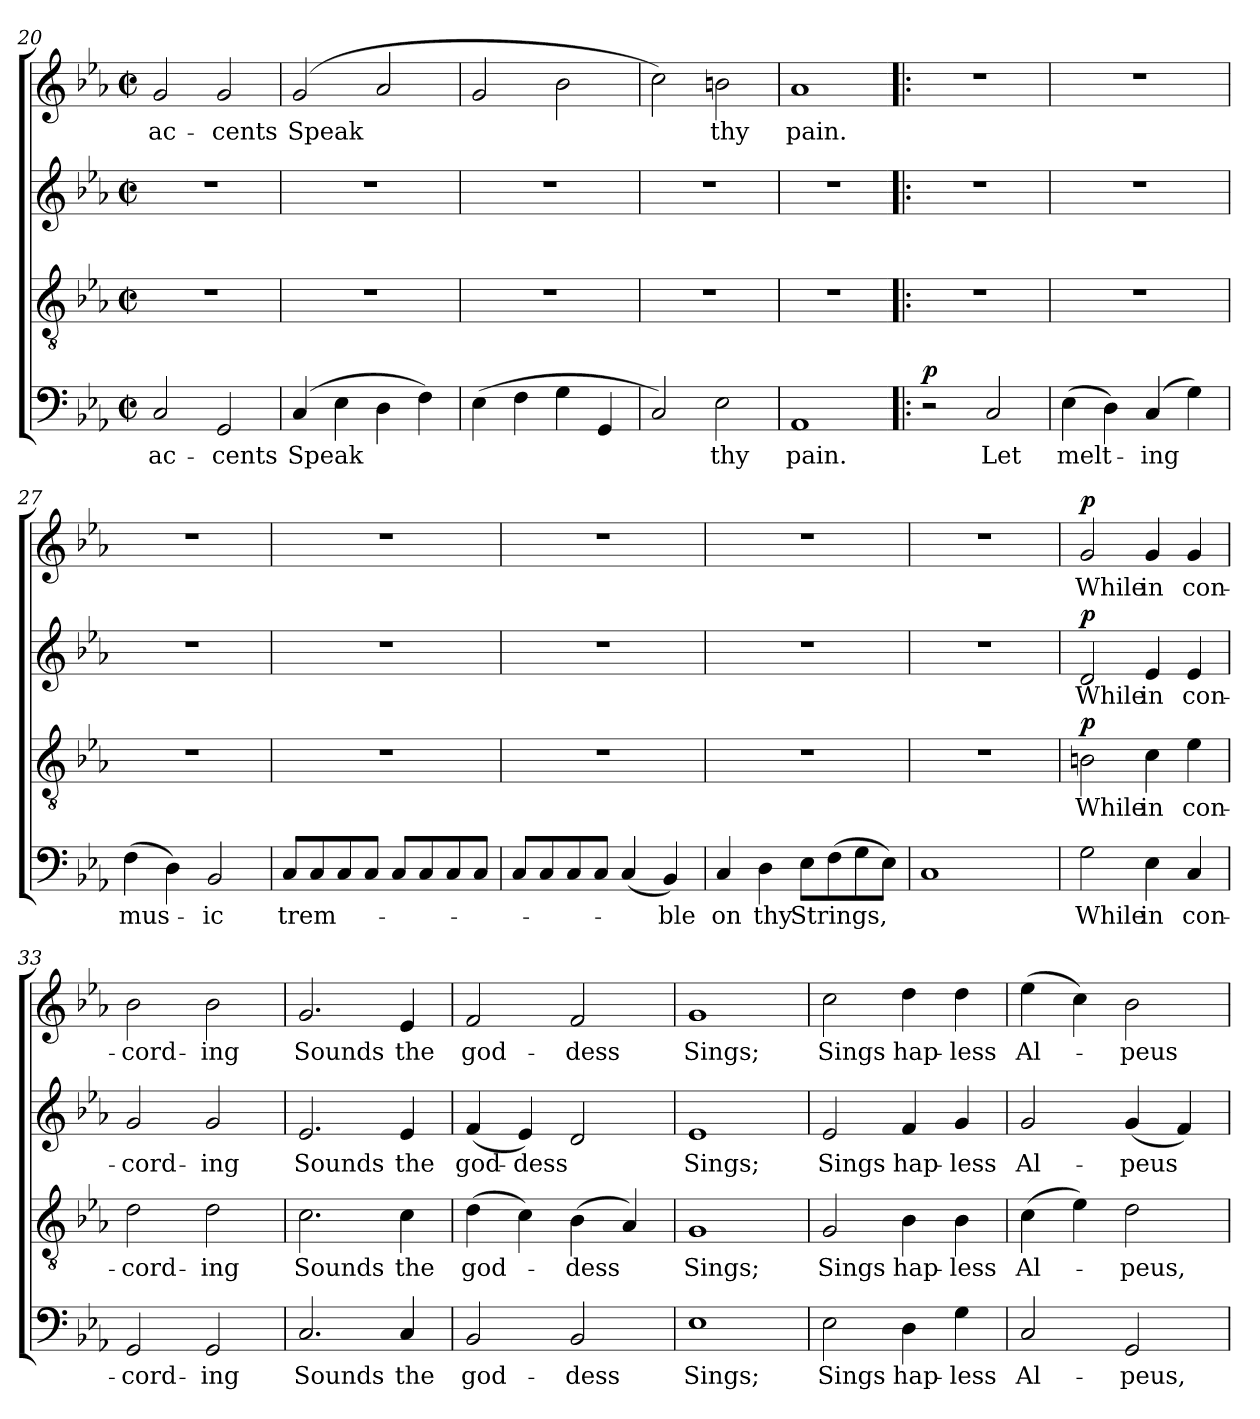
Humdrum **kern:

**kern	**text	**dynam	**kern	**text	**dynam	**kern	**text	**dynam	**kern	**text	**dynam
*part4	*part4	*part4	*part3	*part3	*part3	*part2	*part2	*part2	*part1	*part1	*part1
*staff4	*staff4	*staff4	*staff3	*staff3	*staff3	*staff2	*staff2	*staff2	*staff1	*staff1	*staff1
*clefF4	*	*	*clefGv2	*	*	*clefG2	*	*	*clefG2	*	*
*k[b-e-a-]	*	*	*k[b-e-a-]	*	*	*k[b-e-a-]	*	*	*k[b-e-a-]	*	*
*E-:	*	*	*E-:	*	*	*E-:	*	*	*E-:	*	*
*M2/2	*	*	*M2/2	*	*	*M2/2	*	*	*M2/2	*	*
*met(c|)	*	*	*met(c|)	*	*	*met(c|)	*	*	*met(c|)	*	*
=20	=20	=20	=20	=20	=20	=20	=20	=20	=20	=20	=20
!	!LO:LY:b	!	!	!	!	!	!	!	!	!LO:LY:b	!
2C/	ac-	.	1r	.	.	1r	.	.	2g/	ac-	.
!	!LO:LY:b	!	!	!	!	!	!	!	!	!LO:LY:b	!
2GG/	-cents	.	.	.	.	.	.	.	2g/	-cents	.
=21	=21	=21	=21	=21	=21	=21	=21	=21	=21	=21	=21
!	!LO:LY:b	!	!	!	!	!	!	!	!	!LO:LY:b	!
(4C/	Speak	.	1r	.	.	1r	.	.	(2g/	Speak	.
4E-\	.	.	.	.	.	.	.	.	.	.	.
4D\	.	.	.	.	.	.	.	.	2a-/	.	.
4F\)	.	.	.	.	.	.	.	.	.	.	.
!!LO:LB:g=z
=22	=22	=22	=22	=22	=22	=22	=22	=22	=22	=22	=22
(>4E-\	.	.	1r	.	.	1r	.	.	2g/	.	.
4F\	.	.	.	.	.	.	.	.	.	.	.
4G\	.	.	.	.	.	.	.	.	2b-\	.	.
4GG/	.	.	.	.	.	.	.	.	.	.	.
=23	=23	=23	=23	=23	=23	=23	=23	=23	=23	=23	=23
2C/)	.	.	1r	.	.	1r	.	.	2cc\)	.	.
!	!LO:LY:b	!	!	!	!	!	!	!	!	!LO:LY:b	!
2E-\	thy	.	.	.	.	.	.	.	2bn\	thy	.
=24	=24	=24	=24	=24	=24	=24	=24	=24	=24	=24	=24
!	!LO:LY:b	!	!	!	!	!	!	!	!	!LO:LY:b	!
1AA-	pain.	.	1r	.	.	1r	.	.	1a-	pain.	.
=25!|:	=25!|:	=25!|:	=25!|:	=25!|:	=25!|:	=25!|:	=25!|:	=25!|:	=25!|:	=25!|:	=25!|:
!	!	!LO:DY:a	!	!	!	!	!	!	!	!	!
2r	.	p	1r	.	.	1r	.	.	1r	.	.
!	!LO:LY:b	!	!	!	!	!	!	!	!	!	!
2C/	Let	.	.	.	.	.	.	.	.	.	.
=26	=26	=26	=26	=26	=26	=26	=26	=26	=26	=26	=26
!	!LO:LY:b	!	!	!	!	!	!	!	!	!	!
(>4E-\	melt-	.	1r	.	.	1r	.	.	1r	.	.
4D\)	.	.	.	.	.	.	.	.	.	.	.
!	!LO:LY:b	!	!	!	!	!	!	!	!	!	!
(4C/	-ing	.	.	.	.	.	.	.	.	.	.
4G\)	.	.	.	.	.	.	.	.	.	.	.
=27	=27	=27	=27	=27	=27	=27	=27	=27	=27	=27	=27
!	!LO:LY:b	!	!	!	!	!	!	!	!	!	!
(>4F\	mus-	.	1r	.	.	1r	.	.	1r	.	.
4D\)	.	.	.	.	.	.	.	.	.	.	.
!	!LO:LY:b	!	!	!	!	!	!	!	!	!	!
2BB-/	-ic	.	.	.	.	.	.	.	.	.	.
=28	=28	=28	=28	=28	=28	=28	=28	=28	=28	=28	=28
!	!LO:LY:b	!	!	!	!	!	!	!	!	!	!
8C/L	trem-	.	1r	.	.	1r	.	.	1r	.	.
8C/	.	.	.	.	.	.	.	.	.	.	.
8C/	.	.	.	.	.	.	.	.	.	.	.
8C/J	.	.	.	.	.	.	.	.	.	.	.
8C/L	.	.	.	.	.	.	.	.	.	.	.
8C/	.	.	.	.	.	.	.	.	.	.	.
8C/	.	.	.	.	.	.	.	.	.	.	.
8C/J	.	.	.	.	.	.	.	.	.	.	.
=29	=29	=29	=29	=29	=29	=29	=29	=29	=29	=29	=29
8C/L	.	.	1r	.	.	1r	.	.	1r	.	.
8C/	.	.	.	.	.	.	.	.	.	.	.
8C/	.	.	.	.	.	.	.	.	.	.	.
8C/J	.	.	.	.	.	.	.	.	.	.	.
(<4C/	.	.	.	.	.	.	.	.	.	.	.
!	!LO:LY:b	!	!	!	!	!	!	!	!	!	!
4BB-/)	-ble	.	.	.	.	.	.	.	.	.	.
=30	=30	=30	=30	=30	=30	=30	=30	=30	=30	=30	=30
!	!LO:LY:b	!	!	!	!	!	!	!	!	!	!
4C/	on	.	1r	.	.	1r	.	.	1r	.	.
!	!LO:LY:b	!	!	!	!	!	!	!	!	!	!
4D\	thy	.	.	.	.	.	.	.	.	.	.
!	!LO:LY:b	!	!	!	!	!	!	!	!	!	!
8E-\L	Strings,	.	.	.	.	.	.	.	.	.	.
(>8F\	.	.	.	.	.	.	.	.	.	.	.
8G\	.	.	.	.	.	.	.	.	.	.	.
8E-\J)	.	.	.	.	.	.	.	.	.	.	.
!!LO:PB:g=z
=31	=31	=31	=31	=31	=31	=31	=31	=31	=31	=31	=31
1C	.	.	1r	.	.	1r	.	.	1r	.	.
=32	=32	=32	=32	=32	=32	=32	=32	=32	=32	=32	=32
!	!LO:LY:b	!	!	!LO:LY:b	!LO:DY:a	!	!LO:LY:b	!LO:DY:a	!	!LO:LY:b	!LO:DY:a
2G\	While	.	2Bn\	While	p	2d/	While	p	2g/	While	p
!	!LO:LY:b	!	!	!LO:LY:b	!	!	!LO:LY:b	!	!	!LO:LY:b	!
4E-\	in	.	4c\	in	.	4e-/	in	.	4g/	in	.
!	!LO:LY:b	!	!	!LO:LY:b	!	!	!LO:LY:b	!	!	!LO:LY:b	!
4C/	con-	.	4e-\	con-	.	4e-/	con-	.	4g/	con-	.
=33	=33	=33	=33	=33	=33	=33	=33	=33	=33	=33	=33
!	!LO:LY:b:rj	!	!	!LO:LY:b:rj	!	!	!LO:LY:b:rj	!	!	!LO:LY:b:rj	!
2GG/	-cord-	.	2d\	-cord-	.	2g/	-cord-	.	2b-\	-cord-	.
!	!LO:LY:b	!	!	!LO:LY:b	!	!	!LO:LY:b	!	!	!LO:LY:b	!
2GG/	-ing	.	2d\	-ing	.	2g/	-ing	.	2b-\	-ing	.
=34	=34	=34	=34	=34	=34	=34	=34	=34	=34	=34	=34
!	!LO:LY:b	!	!	!LO:LY:b	!	!	!LO:LY:b	!	!	!LO:LY:b	!
2.C/	Sounds	.	2.c\	Sounds	.	2.e-/	Sounds	.	2.g/	Sounds	.
!	!LO:LY:b	!	!	!LO:LY:b	!	!	!LO:LY:b	!	!	!LO:LY:b	!
4C/	the	.	4c\	the	.	4e-/	the	.	4e-/	the	.
=35	=35	=35	=35	=35	=35	=35	=35	=35	=35	=35	=35
!	!LO:LY:b	!	!	!LO:LY:b	!	!	!LO:LY:b	!	!	!LO:LY:b	!
2BB-/	god-	.	(>4d\	god-	.	(<4f/	god-	.	2f/	god-	.
!	!	!	!	!	!	!	!LO:LY:b	!	!	!	!
.	.	.	4c\)	.	.	4e-/)	-dess	.	.	.	.
!	!LO:LY:b	!	!	!LO:LY:b	!	!	!	!	!	!LO:LY:b	!
2BB-/	-dess	.	(>4B-\	-dess	.	2d/	.	.	2f/	-dess	.
.	.	.	4A-/)	.	.	.	.	.	.	.	.
=36	=36	=36	=36	=36	=36	=36	=36	=36	=36	=36	=36
!	!LO:LY:b	!	!	!LO:LY:b	!	!	!LO:LY:b	!	!	!LO:LY:b	!
1E-	Sings;	.	1G	Sings;	.	1e-	Sings;	.	1g	Sings;	.
=37	=37	=37	=37	=37	=37	=37	=37	=37	=37	=37	=37
!	!LO:LY:b	!	!	!LO:LY:b	!	!	!LO:LY:b	!	!	!LO:LY:b	!
2E-\	Sings	.	2G/	Sings	.	2e-/	Sings	.	2cc\	Sings	.
!	!LO:LY:b	!	!	!LO:LY:b	!	!	!LO:LY:b	!	!	!LO:LY:b	!
4D\	hap-	.	4B-\	hap-	.	4f/	hap-	.	4dd\	hap-	.
!	!LO:LY:b:rj	!	!	!LO:LY:b:rj	!	!	!LO:LY:b:rj	!	!	!LO:LY:b:rj	!
4G\	-less	.	4B-\	-less	.	4g/	-less	.	4dd\	-less	.
=38	=38	=38	=38	=38	=38	=38	=38	=38	=38	=38	=38
!	!LO:LY:b	!	!	!LO:LY:b	!	!	!LO:LY:b	!	!	!LO:LY:b	!
2C/	Al-	.	(>4c\	Al-	.	2g/	Al-	.	(>4ee-\	Al-	.
.	.	.	4e-\)	.	.	.	.	.	4cc\)	.	.
!	!LO:LY:b	!	!	!LO:LY:b	!	!	!LO:LY:b	!	!	!LO:LY:b	!
2GG/	-peus,	.	2d\	-peus,	.	(<4g/	-peus	.	2b-\	-peus	.
.	.	.	.	.	.	4f/)	.	.	.	.	.
=	=	=	=	=	=	=	=	=	=	=	=
*-	*-	*-	*-	*-	*-	*-	*-	*-	*-	*-	*-
